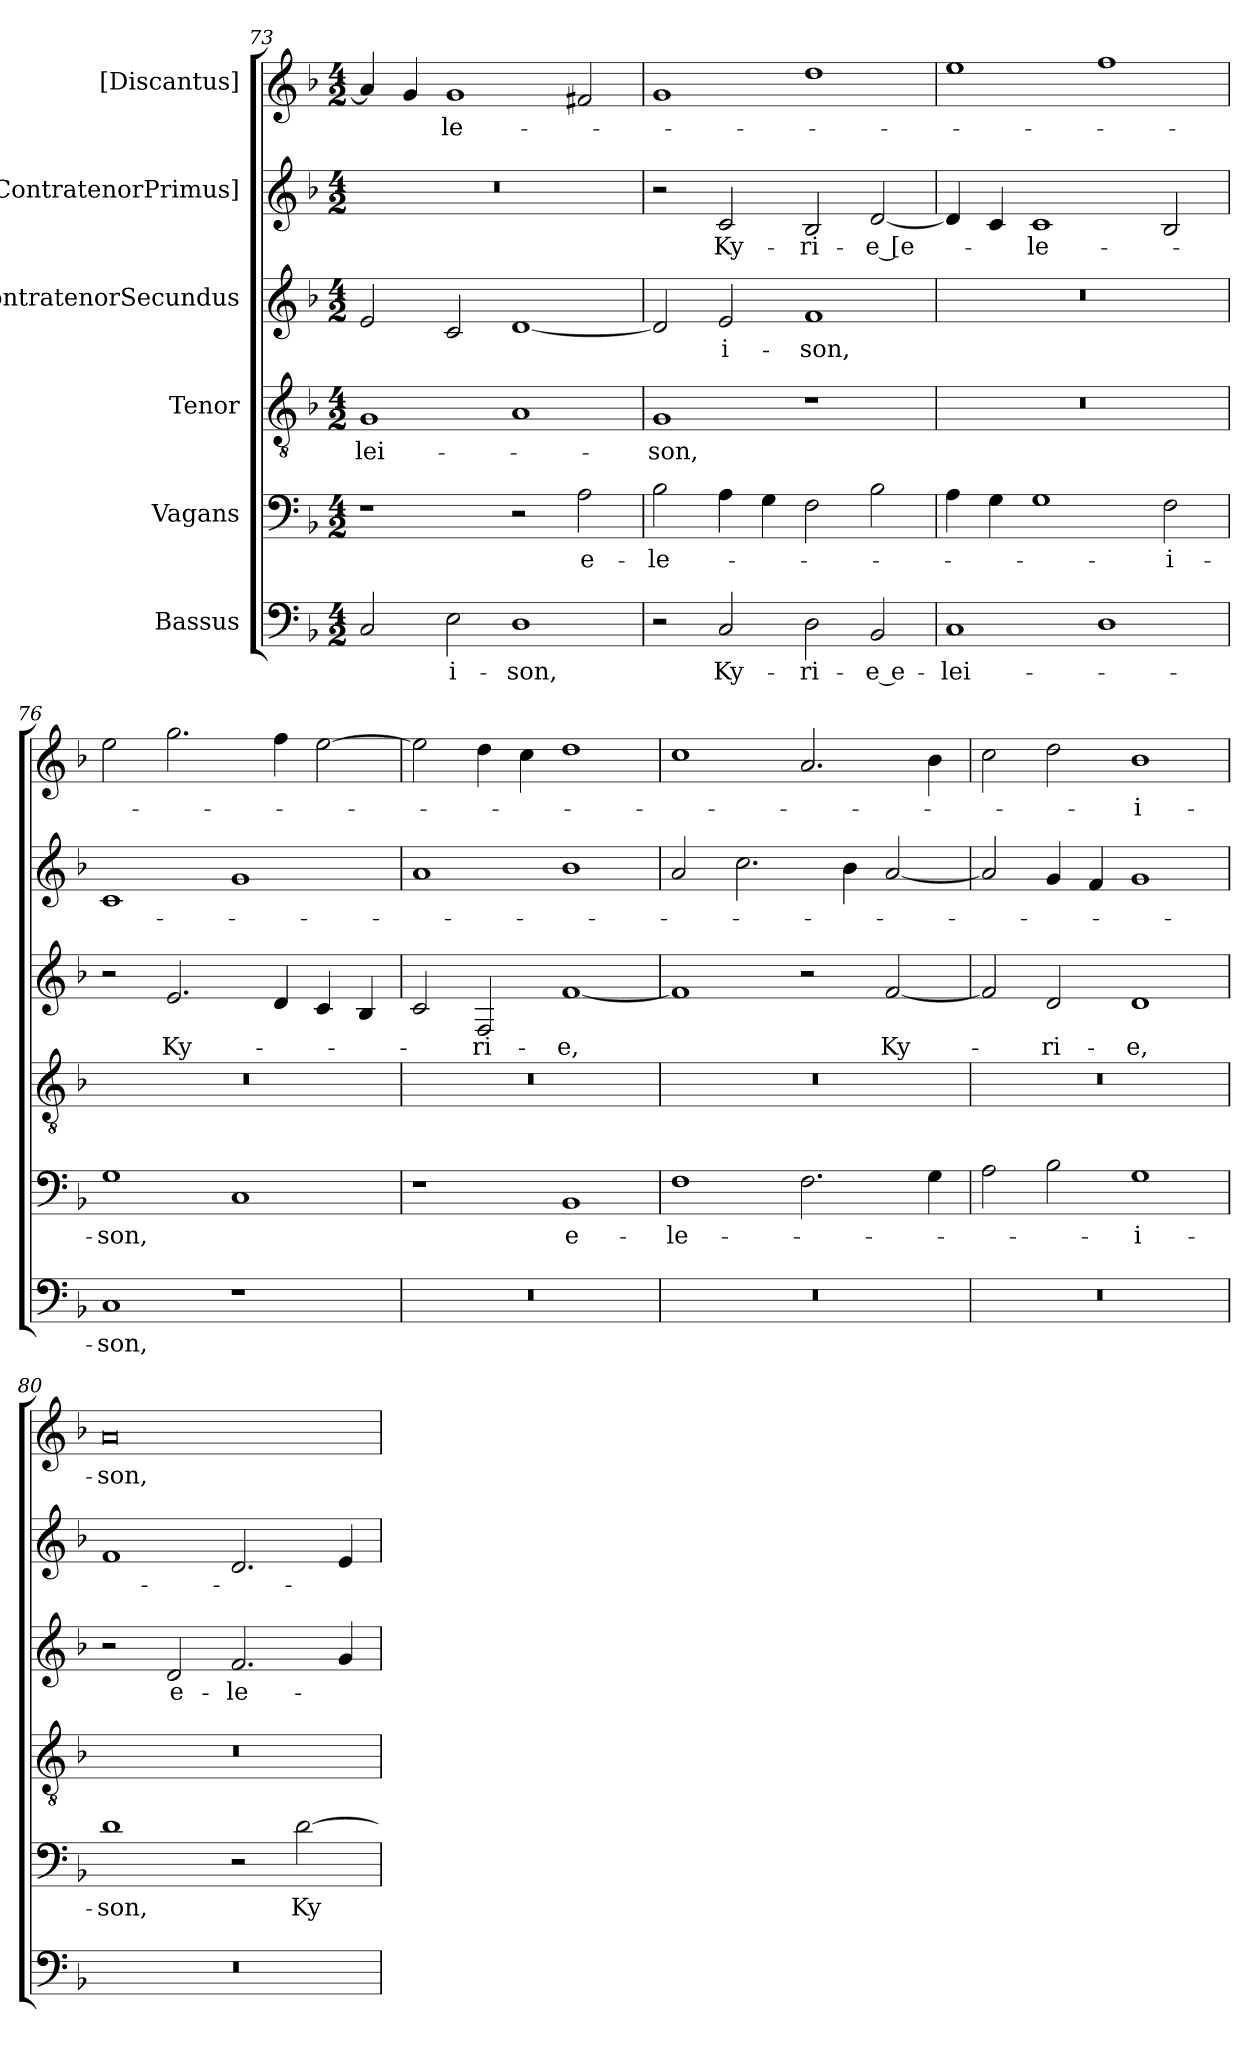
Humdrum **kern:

**kern	**text	**kern	**text	**kern	**text	**kern	**text	**kern	**text	**kern	**text
*part6	*part6	*part5	*part5	*part4	*part4	*part3	*part3	*part2	*part2	*part1	*part1
*staff6	*staff6	*staff5	*staff5	*staff4	*staff4	*staff3	*staff3	*staff2	*staff2	*staff1	*staff1
*I"Bassus	*	*I"Vagans	*	*I"Tenor	*	*I"ContratenorSecundus	*	*I"[ContratenorPrimus]	*	*I"[Discantus]	*
*clefF4	*	*clefF4	*	*clefGv2	*	*clefG2	*	*clefG2	*	*clefG2	*
*k[b-]	*	*k[b-]	*	*k[b-]	*	*k[b-]	*	*k[b-]	*	*k[b-]	*
*M4/2	*	*M4/2	*	*M4/2	*	*M4/2	*	*M4/2	*	*M4/2	*
=73	=73	=73	=73	=73	=73	=73	=73	=73	=73	=73	=73
2C/	.	1r	.	1G/	-lei-	2e/	.	0r	.	4a/]	.
.	.	.	.	.	.	.	.	.	.	4g/	.
2E\	-i-	.	.	.	.	2c/	.	.	.	1g/	-le-
1D\	-son,	2r	.	1A/	.	[1d/	.	.	.	.	.
.	.	2A\	e-	.	.	.	.	.	.	2f#X/	.
=74	=74	=74	=74	=74	=74	=74	=74	=74	=74	=74	=74
2r	.	2B-\	-le-	1G/	-son,	2d/]	.	2r	.	1g/	.
2C/	Ky-	4A\	.	.	.	2e/	-i-	2c/	Ky-	.	.
.	.	4G\	.	.	.	.	.	.	.	.	.
2D\	-ri-	2F\	.	1r	.	1f/	-son,	2B-/	-ri-	1dd\	.
2BB-/	-e e-	2B-\	.	.	.	.	.	[2d/	-e [e-	.	.
=75	=75	=75	=75	=75	=75	=75	=75	=75	=75	=75	=75
1C/	-lei-	4A\	.	0r	.	0r	.	4d/]	.	1ee\	.
.	.	4G\	.	.	.	.	.	4c/	.	.	.
.	.	1G\	.	.	.	.	.	1c/	-le-	.	.
1D\	.	.	.	.	.	.	.	.	.	1ff\	.
.	.	2F\	-i-	.	.	.	.	2B-/	.	.	.
=76	=76	=76	=76	=76	=76	=76	=76	=76	=76	=76	=76
1C/	-son,	1G\	-son,	0r	.	2r	.	1c/	.	2ee\	.
.	.	.	.	.	.	2.e/	Ky-	.	.	2.gg\	.
1r	.	1C/	.	.	.	.	.	1g/	.	.	.
.	.	.	.	.	.	4d/	.	.	.	4ff\	.
.	.	.	.	.	.	4c/	.	.	.	[2ee\	.
.	.	.	.	.	.	4B-/	.	.	.	.	.
=77	=77	=77	=77	=77	=77	=77	=77	=77	=77	=77	=77
0r	.	1r	.	0r	.	2c/	.	1a/	.	2ee\]	.
.	.	.	.	.	.	2F/	-ri-	.	.	4dd\	.
.	.	.	.	.	.	.	.	.	.	4cc\	.
.	.	1BB-/	e-	.	.	[1f/	-e,	1b-\	.	1dd\	.
=78	=78	=78	=78	=78	=78	=78	=78	=78	=78	=78	=78
0r	.	1F\	-le-	0r	.	1f/]	.	2a/	.	1cc\	.
.	.	.	.	.	.	.	.	2.cc\	.	.	.
.	.	2.F\	.	.	.	2r	.	.	.	2.a/	.
.	.	.	.	.	.	.	.	4b-\	.	.	.
.	.	.	.	.	.	[2f/	Ky-	[2a/	.	.	.
.	.	4G\	.	.	.	.	.	.	.	4b-\	.
=79	=79	=79	=79	=79	=79	=79	=79	=79	=79	=79	=79
0r	.	2A\	.	0r	.	2f/]	.	2a/]	.	2cc\	.
.	.	2B-\	.	.	.	2d/	-ri-	4g/	.	2dd\	.
.	.	.	.	.	.	.	.	4f/	.	.	.
.	.	1G\	-i-	.	.	1d/	-e,	1g/	.	1b-\	-i-
=80	=80	=80	=80	=80	=80	=80	=80	=80	=80	=80	=80
0r	.	1d\	-son,	0r	.	2r	.	1f/	.	0a/	-son,
.	.	.	.	.	.	2d/	e-	.	.	.	.
.	.	2r	.	.	.	2.f/	-le-	2.d/	.	.	.
.	.	[2d\	Ky-	.	.	.	.	.	.	.	.
.	.	.	.	.	.	4g/	.	4e/	.	.	.
=	=	=	=	=	=	=	=	=	=	=	=
*-	*-	*-	*-	*-	*-	*-	*-	*-	*-	*-	*-
